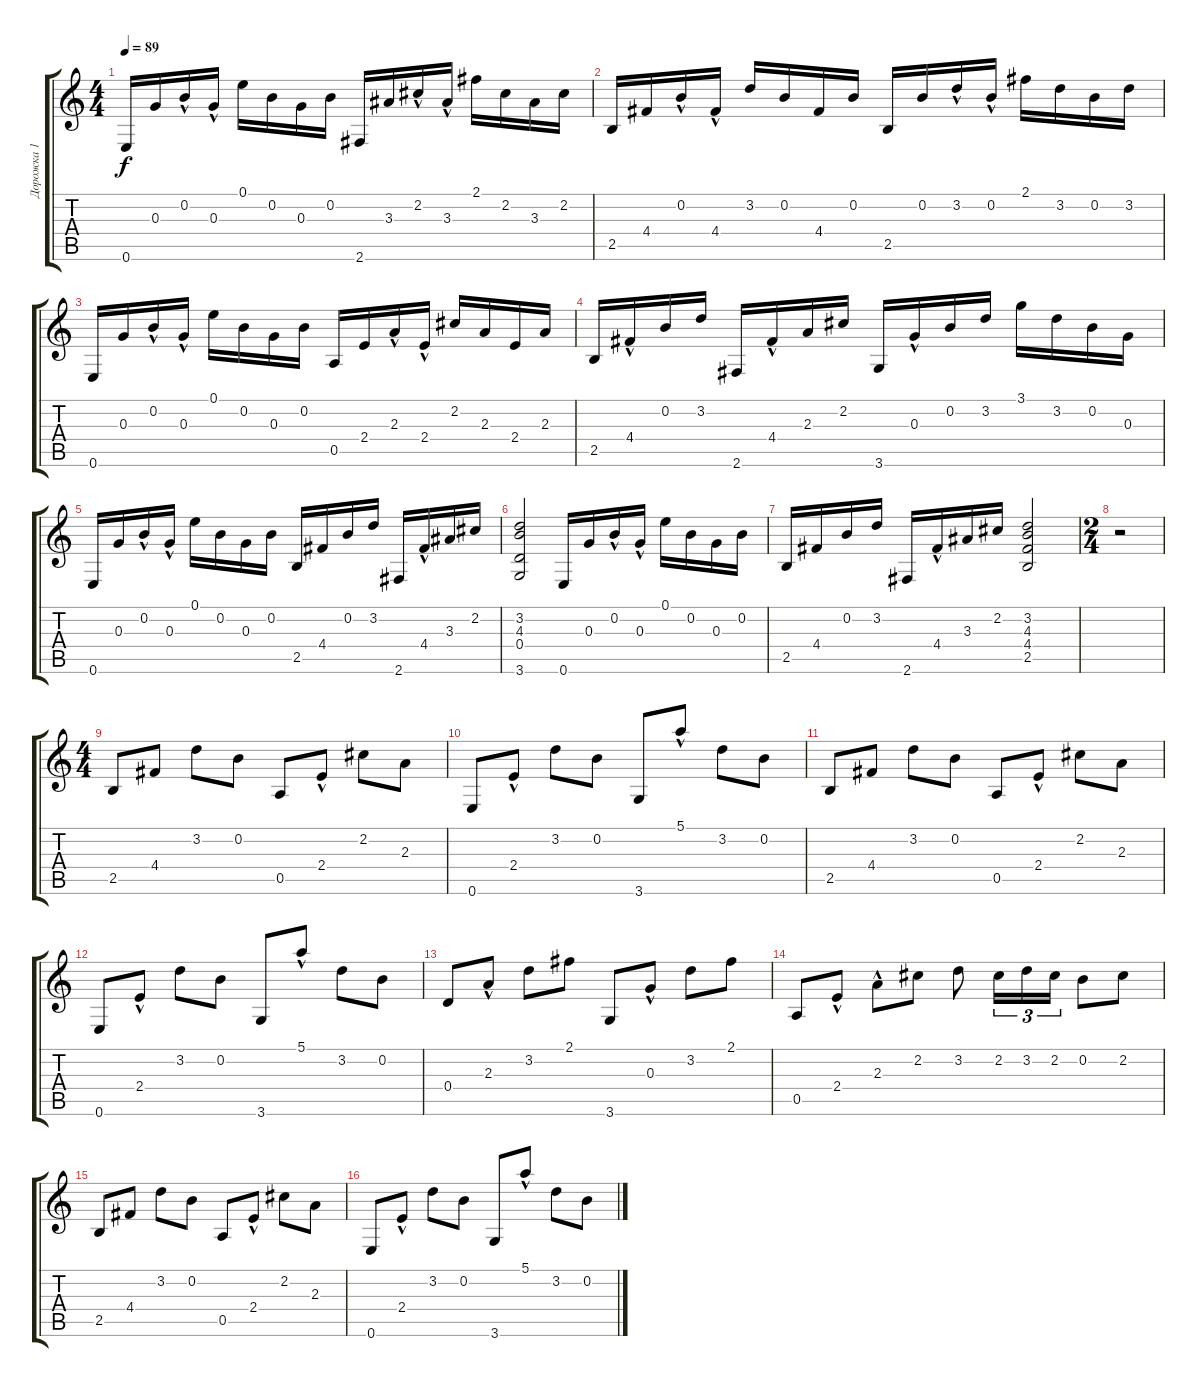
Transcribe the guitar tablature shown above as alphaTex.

\track ("Дорожка 1" "Дорожка 1") {instrument acousticguitarsteel}
\staff {score tabs}
\tuning (E4 B3 G3 D3 A2 E2) {hide}
\ts (4 4)
\tempo 89
\clef g2
\ks c
0.6.16{dy f} 0.3.16 0.2{hac}.16 0.3{hac}.16 0.1.16 0.2.16 0.3.16 0.2.16 2.6.16 3.3.16 2.2{hac}.16 3.3{hac}.16 2.1.16 2.2.16 3.3.16 2.2.16 |
2.5.16 4.4.16 0.2{hac}.16 4.4{hac}.16 3.2.16 0.2.16 4.4.16 0.2.16 2.5.16 0.2.16 3.2{hac}.16 0.2{hac}.16 2.1.16 3.2.16 0.2.16 3.2.16 |
0.6.16 0.3.16 0.2{hac}.16 0.3{hac}.16 0.1.16 0.2.16 0.3.16 0.2.16 0.5.16 2.4.16 2.3{hac}.16 2.4{hac}.16 2.2.16 2.3.16 2.4.16 2.3.16 |
2.5.16 4.4{hac}.16 0.2.16 3.2.16 2.6.16 4.4{hac}.16 2.3.16 2.2.16 3.6.16 0.3{hac}.16 0.2.16 3.2.16 3.1.16 3.2.16 0.2.16 0.3.16 |
0.6.16 0.3.16 0.2{hac}.16 0.3{hac}.16 0.1.16 0.2.16 0.3.16 0.2.16 2.5.16 4.4.16 0.2.16 3.2.16 2.6.16 4.4{hac}.16 3.3.16 2.2.16 |
(3.2 4.3 0.4 3.6).2 0.6.16 0.3.16 0.2{hac}.16 0.3{hac}.16 0.1.16 0.2.16 0.3.16 0.2.16 |
2.5.16 4.4.16 0.2.16 3.2.16 2.6.16 4.4{hac}.16 3.3.16 2.2.16 (3.2 4.3 4.4 2.5).2 |
\ts (2 4)
r.2 |
\ts (4 4)
2.5.8 4.4.8 3.2.8 0.2.8 0.5.8 2.4{hac}.8 2.2.8 2.3.8 |
0.6.8 2.4{hac}.8 3.2.8 0.2.8 3.6.8 5.1{hac}.8 3.2.8 0.2.8 |
2.5.8 4.4.8 3.2.8 0.2.8 0.5.8 2.4{hac}.8 2.2.8 2.3.8 |
0.6.8 2.4{hac}.8 3.2.8 0.2.8 3.6.8 5.1{hac}.8 3.2.8 0.2.8 |
0.4.8 2.3{hac}.8 3.2.8 2.1.8 3.6.8 0.3{hac}.8 3.2.8 2.1.8 |
0.5.8 2.4{hac}.8 2.3{hac}.8 2.2.8 3.2.8 2.2.16{tu (3 2)} 3.2.16{tu (3 2)} 2.2.16{tu (3 2)} 0.2.8 2.2.8 |
2.5.8 4.4.8 3.2.8 0.2.8 0.5.8 2.4{hac}.8 2.2.8 2.3.8 |
0.6.8 2.4{hac}.8 3.2.8 0.2.8 3.6.8 5.1{hac}.8 3.2.8 0.2.8
